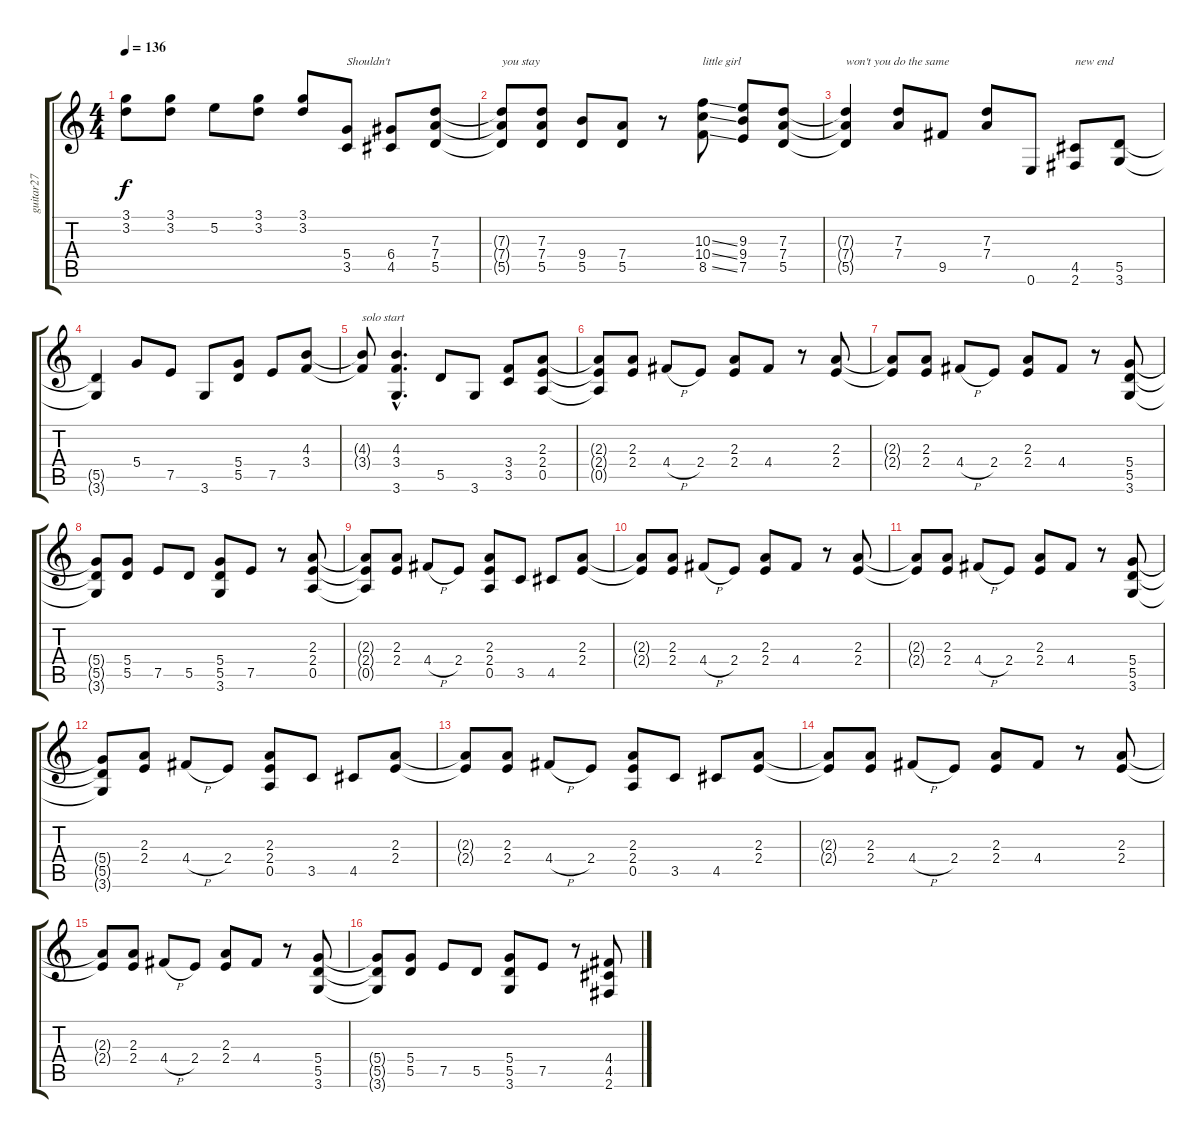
\track ("guitar27" "guitar27") {instrument electricguitarclean}
\staff {score tabs}
\tuning (E4 B3 G3 D3 A2 E2) {hide}
\ts (4 4)
\tempo 136
\clef g2
\ks c
(3.1 3.2).8{dy f} (3.1 3.2).8 5.2.8 (3.1 3.2).8 (3.1 3.2).8 (5.4 3.5).8{txt "Shouldn't"} (6.4 4.5).8 (7.3 7.4 5.5).8 |
(7.3{t} 7.4{t} 5.5{t}).8{txt "you stay"} (7.3 7.4 5.5).8 (9.4 5.5).8 (7.4 5.5).8 r.8 (10.3{ss} 10.4{ss} 8.5{ss}).8{txt "little girl"} (9.3 9.4 7.5).8 (7.3 7.4 5.5).8 |
(7.3{t} 7.4{t} 5.5{t}).4{txt "won't you do the same"} (7.3 7.4).8 9.5.8 (7.3 7.4).8 0.6.8 (4.5 2.6).8{txt "new end"} (5.5 3.6).8 |
(5.5{t} 3.6{t}).4 5.4.8 7.5.8 3.6.8 (5.4 5.5).8 7.5.8 (4.3 3.4).8 |
(4.3{t} 3.4{t}).8{txt "solo start"} (4.3{hac} 3.4{hac} 3.6{hac}).4{d} 5.5.8 3.6.8 (3.4 3.5).8 (2.3 2.4 0.5).8 |
(2.3{t} 2.4{t} 0.5{t}).8 (2.3 2.4).8 4.4{h}.8 2.4.8 (2.3 2.4).8 4.4.8 r.8 (2.3 2.4).8 |
(2.3{t} 2.4{t}).8 (2.3 2.4).8 4.4{h}.8 2.4.8 (2.3 2.4).8 4.4.8 r.8 (5.4 5.5 3.6).8 |
(5.4{t} 5.5{t} 3.6{t}).8 (5.4 5.5).8 7.5.8 5.5.8 (5.4 5.5 3.6).8 7.5.8 r.8 (2.3 2.4 0.5).8 |
(2.3{t} 2.4{t} 0.5{t}).8 (2.3 2.4).8 4.4{h}.8 2.4.8 (2.3 2.4 0.5).8 3.5.8 4.5.8 (2.3 2.4).8 |
(2.3{t} 2.4{t}).8 (2.3 2.4).8 4.4{h}.8 2.4.8 (2.3 2.4).8 4.4.8 r.8 (2.3 2.4).8 |
(2.3{t} 2.4{t}).8 (2.3 2.4).8 4.4{h}.8 2.4.8 (2.3 2.4).8 4.4.8 r.8 (5.4 5.5 3.6).8 |
(5.4{t} 5.5{t} 3.6{t}).8 (2.3 2.4).8 4.4{h}.8 2.4.8 (2.3 2.4 0.5).8 3.5.8 4.5.8 (2.3 2.4).8 |
(2.3{t} 2.4{t}).8 (2.3 2.4).8 4.4{h}.8 2.4.8 (2.3 2.4 0.5).8 3.5.8 4.5.8 (2.3 2.4).8 |
(2.3{t} 2.4{t}).8 (2.3 2.4).8 4.4{h}.8 2.4.8 (2.3 2.4).8 4.4.8 r.8 (2.3 2.4).8 |
(2.3{t} 2.4{t}).8 (2.3 2.4).8 4.4{h}.8 2.4.8 (2.3 2.4).8 4.4.8 r.8 (5.4 5.5 3.6).8 |
(5.4{t} 5.5{t} 3.6{t}).8 (5.4 5.5).8 7.5.8 5.5.8 (5.4 5.5 3.6).8 7.5.8 r.8 (4.4 4.5 2.6).8
